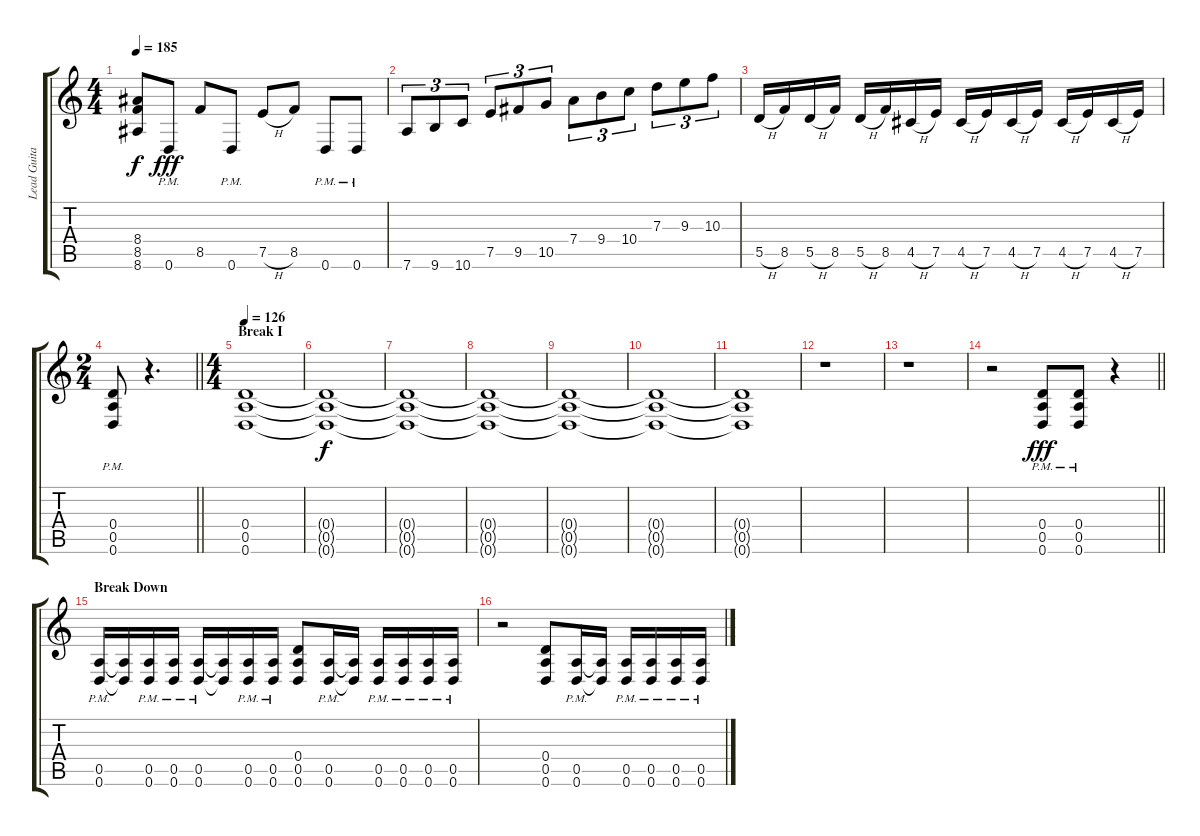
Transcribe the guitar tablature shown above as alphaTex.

\track ("Lead Guitar" "Lead Guita") {instrument distortionguitar}
\staff {score tabs}
\tuning (D4 B3 G3 D3 A2 D2) {hide}
\ts (4 4)
\tempo 185
\clef g2
\ks c
(8.4{t} 8.5{t} 8.6{t}).8{dy f} 0.6{pm}.8{dy fff} 8.5.8 0.6{pm}.8 7.5{h}.8 8.5.8 0.6{pm}.8 0.6{pm}.8 |
7.6.8{tu (3 2)} 9.6.8{tu (3 2)} 10.6.8{tu (3 2)} 7.5.8{tu (3 2)} 9.5.8{tu (3 2)} 10.5.8{tu (3 2)} 7.4.8{tu (3 2)} 9.4.8{tu (3 2)} 10.4.8{tu (3 2)} 7.3.8{tu (3 2)} 9.3.8{tu (3 2)} 10.3.8{tu (3 2)} |
5.5{h}.16 8.5.16 5.5{h}.16 8.5.16 5.5{h}.16 8.5.16 4.5{h}.16 7.5.16 4.5{h}.16 7.5.16 4.5{h}.16 7.5.16 4.5{h}.16 7.5.16 4.5{h}.16 7.5.16 |
\ts (2 4)
\barLineRight lightlight
(0.4{pm} 0.5 0.6).8 r.4{d} |
\ts (4 4)
\section ("" "Break I")
\tempo 126
(0.4 0.5 0.6).1 |
(0.4{t} 0.5{t} 0.6{t}).1{dy f} |
(0.4{t} 0.5{t} 0.6{t}).1{volume 0} |
(0.4{t} 0.5{t} 0.6{t}).1 |
(0.4{t} 0.5{t} 0.6{t}).1 |
(0.4{t} 0.5{t} 0.6{t}).1 |
(0.4{t} 0.5{t} 0.6{t}).1 |
r.1 |
r.1 |
\barLineRight lightlight
r.2{volume 11} (0.4{pm} 0.5 0.6).8{dy fff} (0.4{pm} 0.5 0.6).8 r.4 |
\section ("" "Break Down")
(0.5{pm} 0.6).16 (0.5{t} 0.6{t}).16 (0.5{pm} 0.6).16 (0.5{pm} 0.6).16 (0.5{pm} 0.6).16 (0.5{t} 0.6{t}).16 (0.5{pm} 0.6).16 (0.5{pm} 0.6).16 (0.4 0.5 0.6).8 (0.5{pm} 0.6).16 (0.5{t} 0.6{t}).16 (0.5{pm} 0.6).16 (0.5{pm} 0.6).16 (0.5{pm} 0.6).16 (0.5{pm} 0.6).16 |
r.2 (0.4 0.5 0.6).8 (0.5{pm} 0.6).16 (0.5{t} 0.6{t}).16 (0.5{pm} 0.6).16 (0.5{pm} 0.6).16 (0.5{pm} 0.6).16 (0.5{pm} 0.6).16
